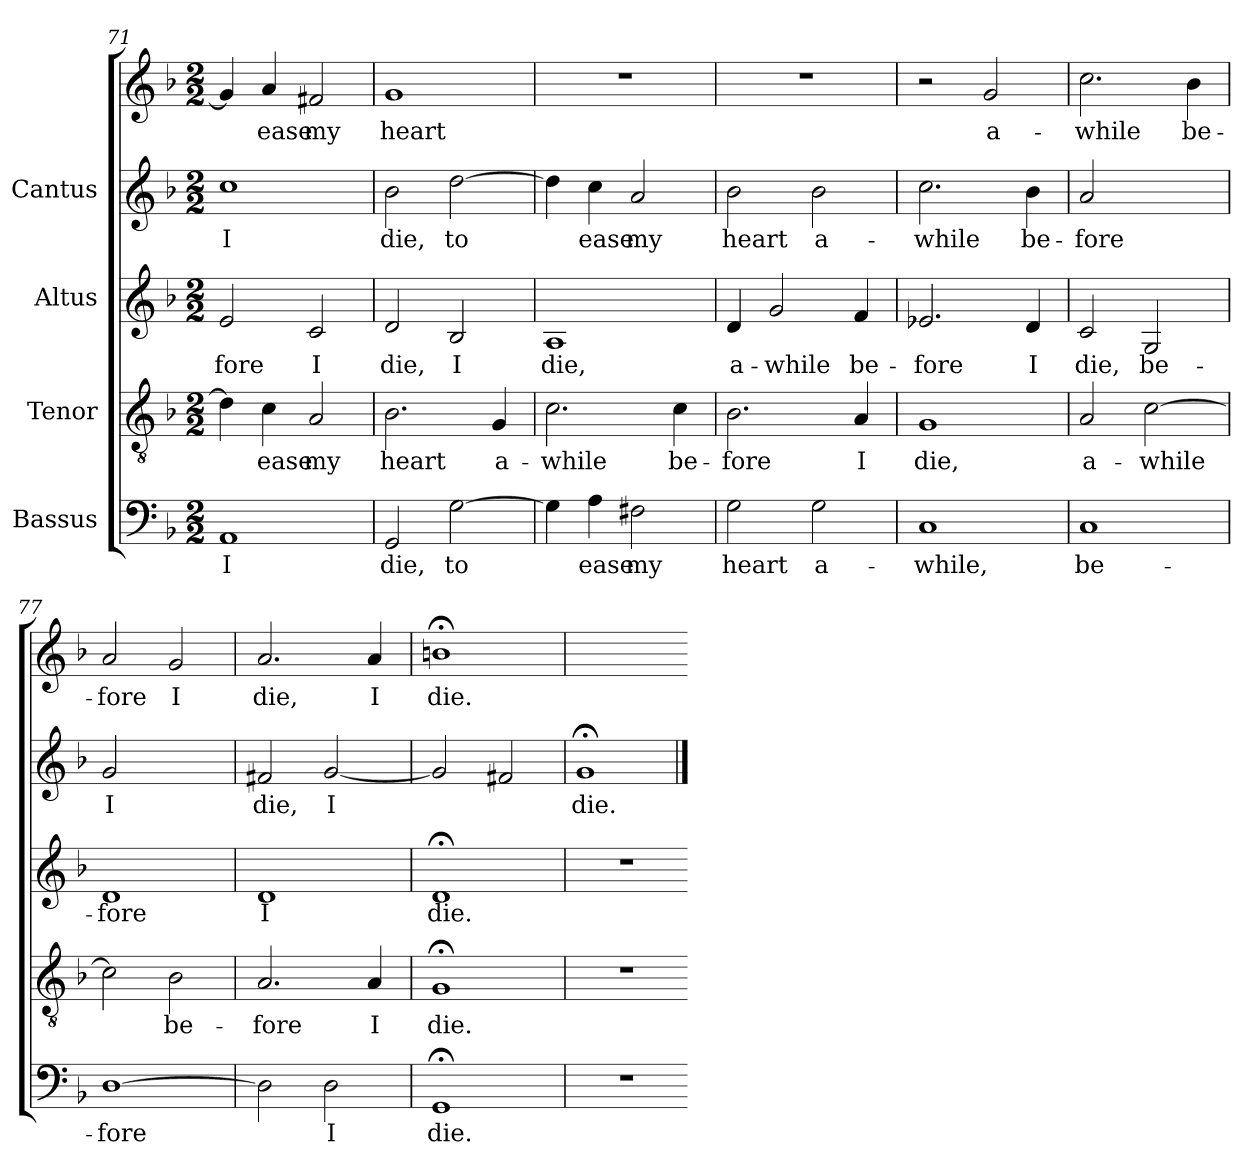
**kern	**text	**kern	**text	**kern	**text	**kern	**text	**kern	**text
*part4	*part4	*part3	*part3	*part2	*part2	*part1	*part1	*part1	*part1
*staff5	*staff5	*staff4	*staff4	*staff3	*staff3	*staff2	*staff2	*staff1	*staff1
*I"Bassus	*	*I"Tenor	*	*I"Altus	*	*I"Cantus	*	*	*
*clefF4	*	*clefGv2	*	*clefG2	*	*clefG2	*	*clefG2	*
*k[b-]	*	*k[b-]	*	*k[b-]	*	*k[b-]	*	*k[b-]	*
*F:	*	*F:	*	*F:	*	*F:	*	*F:	*
*M2/2	*	*M2/2	*	*M2/2	*	*M2/2	*	*M2/2	*
=71	=71	=71	=71	=71	=71	=71	=71	=71	=71
!	!LO:LY:b	!	!LO:LY:b	!	!LO:LY:b	!	!LO:LY:b	!	!LO:LY:b
1AA	I	4d\]	.	2e/	-fore	1cc	I	4g/]	.
!	!	!	!LO:LY:b	!	!	!	!	!	!LO:LY:b
.	.	4c\	ease	.	.	.	.	4a/	ease
!	!	!	!LO:LY:b	!	!LO:LY:b	!	!	!	!LO:LY:b
.	.	2A/	my	2c/	I	.	.	2f#X/	my
=72	=72	=72	=72	=72	=72	=72	=72	=72	=72
!	!LO:LY:b	!	!LO:LY:b	!	!LO:LY:b	!	!LO:LY:b	!	!LO:LY:b
2GG/	die,	2.B-\	heart	2d/	die,	2b-\	die,	1g	heart
!	!LO:LY:b	!	!	!	!LO:LY:b	!	!LO:LY:b	!	!
[>2G\	to	.	.	2B-/	I	[>2dd\	to	.	.
!	!	!	!LO:LY:b	!	!	!	!	!	!
.	.	4G/	a-	.	.	.	.	.	.
=73	=73	=73	=73	=73	=73	=73	=73	=73	=73
!	!LO:LY:b	!	!LO:LY:b	!	!LO:LY:b	!	!LO:LY:b	!	!
4G\]	.	2.c\	-while	1A	die,	4dd\]	.	1r	.
!	!LO:LY:b	!	!	!	!	!	!LO:LY:b	!	!
4A\	ease	.	.	.	.	4cc\	ease	.	.
!	!LO:LY:b	!	!	!	!	!	!LO:LY:b	!	!
2F#X\	my	.	.	.	.	2a/	my	.	.
!	!	!	!LO:LY:b	!	!	!	!	!	!
.	.	4c\	be-	.	.	.	.	.	.
=74	=74	=74	=74	=74	=74	=74	=74	=74	=74
!	!LO:LY:b	!	!LO:LY:b	!	!LO:LY:b	!	!LO:LY:b	!	!
2G\	heart	2.B-\	-fore	4d/	a-	2b-\	heart	1r	.
!	!	!	!	!	!LO:LY:b	!	!	!	!
.	.	.	.	2g/	-while	.	.	.	.
!	!LO:LY:b	!	!	!	!	!	!LO:LY:b	!	!
2G\	a-	.	.	.	.	2b-\	a-	.	.
!	!	!	!LO:LY:b	!	!LO:LY:b	!	!	!	!
.	.	4A/	I	4f/	be-	.	.	.	.
=75	=75	=75	=75	=75	=75	=75	=75	=75	=75
!	!LO:LY:b	!	!LO:LY:b	!	!LO:LY:b	!	!LO:LY:b	!	!
1C	-while,	1G	die,	2.e-X/	-fore	2.cc\	-while	2r	.
!	!	!	!	!	!	!	!	!	!LO:LY:b
.	.	.	.	.	.	.	.	2g/	-a-
!	!	!	!	!	!LO:LY:b	!	!LO:LY:b	!	!
.	.	.	.	4d/	I	4b-\	be-	.	.
!!LO:LB:g=z
=76	=76	=76	=76	=76	=76	=76	=76	=76	=76
!	!LO:LY:b	!	!LO:LY:b	!	!LO:LY:b	!	!LO:LY:b	!	!LO:LY:b
1C	be-	2A/	a-	2c/	die,	2a/	-fore	2.cc\	-while
!	!	!	!LO:LY:b	!	!LO:LY:b	!	!	!	!
.	.	[>2c\	-while	2G/	be-	2ryy	.	.	.
!	!	!	!	!	!	!	!	!	!LO:LY:b
.	.	.	.	.	.	.	.	4b-\	be-
=77	=77	=77	=77	=77	=77	=77	=77	=77	=77
!	!LO:LY:b	!	!LO:LY:b	!	!LO:LY:b	!	!LO:LY:b	!	!LO:LY:b
[>1D	-fore	2c\]	.	1d	-fore	2g/	I	2a/	fore
!	!	!	!LO:LY:b	!	!	!	!	!	!LO:LY:b
.	.	2B-\	be-	.	.	2ryy	.	2g/	I
=78	=78	=78	=78	=78	=78	=78	=78	=78	=78
!	!LO:LY:b	!	!LO:LY:b	!	!LO:LY:b	!	!LO:LY:b	!	!LO:LY:b
2D\]	.	2.A/	-fore	1d	I	2f#X/	die,	2.a/	die,
!	!LO:LY:b	!	!	!	!	!	!LO:LY:b	!	!
2D\	I	.	.	.	.	[<2g/	I	.	.
!	!	!	!LO:LY:b	!	!	!	!	!	!LO:LY:b
.	.	4A/	I	.	.	.	.	4a/	I
=79	=79	=79	=79	=79	=79	=79	=79	=79	=79
!	!LO:LY:b	!	!LO:LY:b	!	!LO:LY:b	!	!	!	!LO:LY:b
1GG;<	die.	1G;<	die.	1d;<	die.	2g/]	.	1bn;<	die.
.	.	.	.	.	.	2f#X/	.	.	.
=80	=80	=80	=80	=80	=80	=80	=80	=80	=80
!	!	!	!	!	!	!	!LO:LY:b	!	!
1r	.	1r	.	1r	.	1g;<	die.	1ryy	.
=	==	=	==	=	==	==	==	==	==
*-	*-	*-	*-	*-	*-	*-	*-	*-	*-
